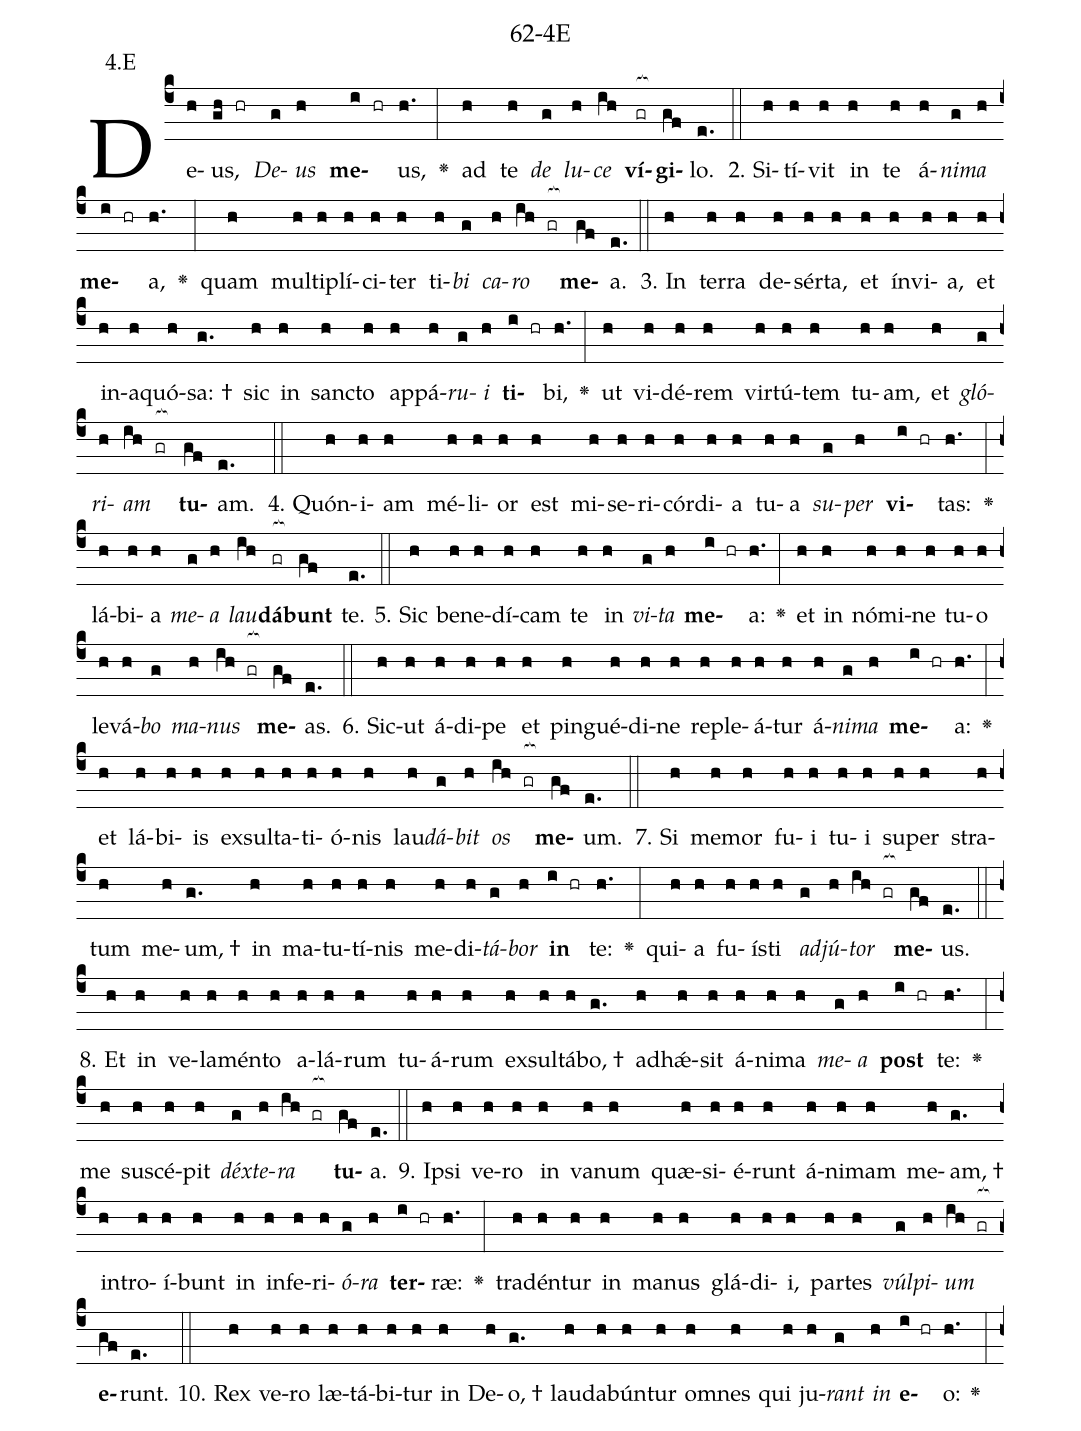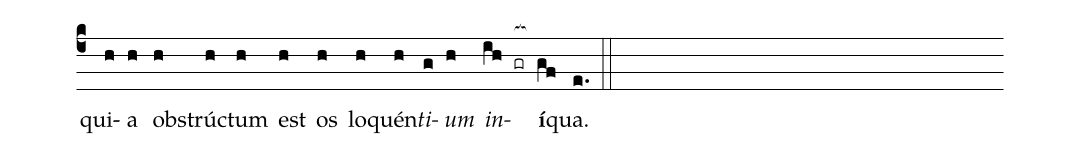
name: 62-4E;
annotation: 4.E;
%%
(c4)De(h)us,(gh hr) <i>De</i>(g)<i>us</i>(h) <b>me</b>(i hr)us,(h.) <v>\greheightstar</v>(:) ad(h) te(h) <i>de</i>(g) <i>lu</i>(h)<i>ce</i>(ih) <b>ví</b>(gr[ocb:1{])<b>gi</b>(gf[ocb:0}])lo.(e.) (::)
2. Si(h)tí(h)vit(h) in(h) te(h) á(h)<i>ni</i>(g)<i>ma</i>(h) <b>me</b>(i hr)a,(h.) <v>\greheightstar</v>(:) quam(h) mul(h)ti(h)plí(h)ci(h)ter(h) ti(h)<i>bi</i>(g) <i>ca</i>(h)<i>ro</i>(ih gr[ocb:1{]) <b>me</b>(gf[ocb:0}])a.(e.) (::)
3. In(h) ter(h)ra(h) de(h)sér(h)ta,(h) et(h) ín(h)vi(h)a,(h) et(h) in(h)a(h)quó(h)sa: †(g.) sic(h) in(h) sanc(h)to(h) ap(h)pá(h)<i>ru</i>(g)<i>i</i>(h) <b>ti</b>(i hr)bi,(h.) <v>\greheightstar</v>(:) ut(h) vi(h)dé(h)rem(h) vir(h)tú(h)tem(h) tu(h)am,(h) et(h) <i>gló</i>(g)<i>ri</i>(h)<i>am</i>(ih gr[ocb:1{]) <b>tu</b>(gf[ocb:0}])am.(e.) (::)
4. Quón(h)i(h)am(h) mé(h)li(h)or(h) est(h) mi(h)se(h)ri(h)cór(h)di(h)a(h) tu(h)a(h) <i>su</i>(g)<i>per</i>(h) <b>vi</b>(i hr)tas:(h.) <v>\greheightstar</v>(:) lá(h)bi(h)a(h) <i>me</i>(g)<i>a</i>(h) <i>lau</i>(ih)<b>dá</b>(gr[ocb:1{])<b>bunt</b>(gf[ocb:0}]) te.(e.) (::)
5. Sic(h) be(h)ne(h)dí(h)cam(h) te(h) in(h) <i>vi</i>(g)<i>ta</i>(h) <b>me</b>(i hr)a:(h.) <v>\greheightstar</v>(:) et(h) in(h) nó(h)mi(h)ne(h) tu(h)o(h) le(h)vá(h)<i>bo</i>(g) <i>ma</i>(h)<i>nus</i>(ih gr[ocb:1{]) <b>me</b>(gf[ocb:0}])as.(e.) (::)
6. Sic(h)ut(h) á(h)di(h)pe(h) et(h) pin(h)gué(h)di(h)ne(h) re(h)ple(h)á(h)tur(h) á(h)<i>ni</i>(g)<i>ma</i>(h) <b>me</b>(i hr)a:(h.) <v>\greheightstar</v>(:) et(h) lá(h)bi(h)is(h) ex(h)sul(h)ta(h)ti(h)ó(h)nis(h) lau(h)<i>dá</i>(g)<i>bit</i>(h) <i>os</i>(ih gr[ocb:1{]) <b>me</b>(gf[ocb:0}])um.(e.) (::)
7. Si(h) me(h)mor(h) fu(h)i(h) tu(h)i(h) su(h)per(h) stra(h)tum(h) me(h)um, †(g.) in(h) ma(h)tu(h)tí(h)nis(h) me(h)di(h)<i>tá</i>(g)<i>bor</i>(h) <b>in</b>(i hr) te:(h.) <v>\greheightstar</v>(:) qui(h)a(h) fu(h)ís(h)ti(h) <i>ad</i>(g)<i>jú</i>(h)<i>tor</i>(ih gr[ocb:1{]) <b>me</b>(gf[ocb:0}])us.(e.) (::)
8. Et(h) in(h) ve(h)la(h)mén(h)to(h) a(h)lá(h)rum(h) tu(h)á(h)rum(h) ex(h)sul(h)tá(h)bo, †(g.) ad(h)hǽ(h)sit(h) á(h)ni(h)ma(h) <i>me</i>(g)<i>a</i>(h) <b>post</b>(i hr) te:(h.) <v>\greheightstar</v>(:) me(h) su(h)scé(h)pit(h) <i>déx</i>(g)<i>te</i>(h)<i>ra</i>(ih gr[ocb:1{]) <b>tu</b>(gf[ocb:0}])a.(e.) (::)
9. Ip(h)si(h) ve(h)ro(h) in(h) va(h)num(h) quæ(h)si(h)é(h)runt(h) á(h)ni(h)mam(h) me(h)am, †(g.) in(h)tro(h)í(h)bunt(h) in(h) in(h)fe(h)ri(h)<i>ó</i>(g)<i>ra</i>(h) <b>ter</b>(i hr)ræ:(h.) <v>\greheightstar</v>(:) tra(h)dén(h)tur(h) in(h) ma(h)nus(h) glá(h)di(h)i,(h) par(h)tes(h) <i>vúl</i>(g)<i>pi</i>(h)<i>um</i>(ih gr[ocb:1{]) <b>e</b>(gf[ocb:0}])runt.(e.) (::)
10. Rex(h) ve(h)ro(h) læ(h)tá(h)bi(h)tur(h) in(h) De(h)o, †(g.) lau(h)da(h)bún(h)tur(h) om(h)nes(h) qui(h) ju(h)<i>rant</i>(g) <i>in</i>(h) <b>e</b>(i hr)o:(h.) <v>\greheightstar</v>(:) qui(h)a(h) ob(h)strúc(h)tum(h) est(h) os(h) lo(h)quén(h)<i>ti</i>(g)<i>um</i>(h) <i>in</i>(ih gr[ocb:1{])<b>í</b>(gf[ocb:0}])qua.(e.) (::)
